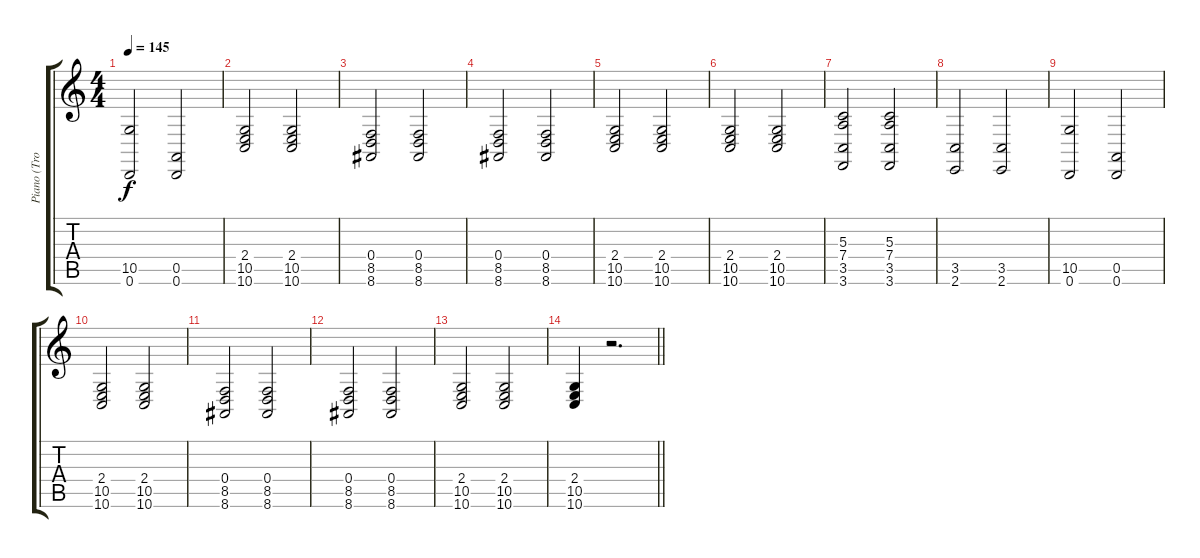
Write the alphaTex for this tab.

\track ("Piano (Trombone)" "Piano (Tro") {instrument acousticgrandpiano}
\staff {score tabs}
\tuning (E4 B3 G3 D3 A2 D2) {hide}
\ts (4 4)
\tempo 145
\clef g2
\ks c
(10.5 0.6).2{dy f} (0.5 0.6).2 |
(2.4 10.5 10.6).2 (2.4 10.5 10.6).2 |
(0.4 8.5 8.6).2 (0.4 8.5 8.6).2 |
(0.4 8.5 8.6).2 (0.4 8.5 8.6).2 |
(2.4 10.5 10.6).2 (2.4 10.5 10.6).2 |
(2.4 10.5 10.6).2 (2.4 10.5 10.6).2 |
(5.3 7.4 3.5 3.6).2 (5.3 7.4 3.5 3.6).2 |
(3.5 2.6).2 (3.5 2.6).2 |
(10.5 0.6).2 (0.5 0.6).2 |
(2.4 10.5 10.6).2 (2.4 10.5 10.6).2 |
(0.4 8.5 8.6).2 (0.4 8.5 8.6).2 |
(0.4 8.5 8.6).2 (0.4 8.5 8.6).2 |
(2.4 10.5 10.6).2 (2.4 10.5 10.6).2 |
\barLineRight lightlight
(2.4 10.5 10.6).4 r.2{d}
